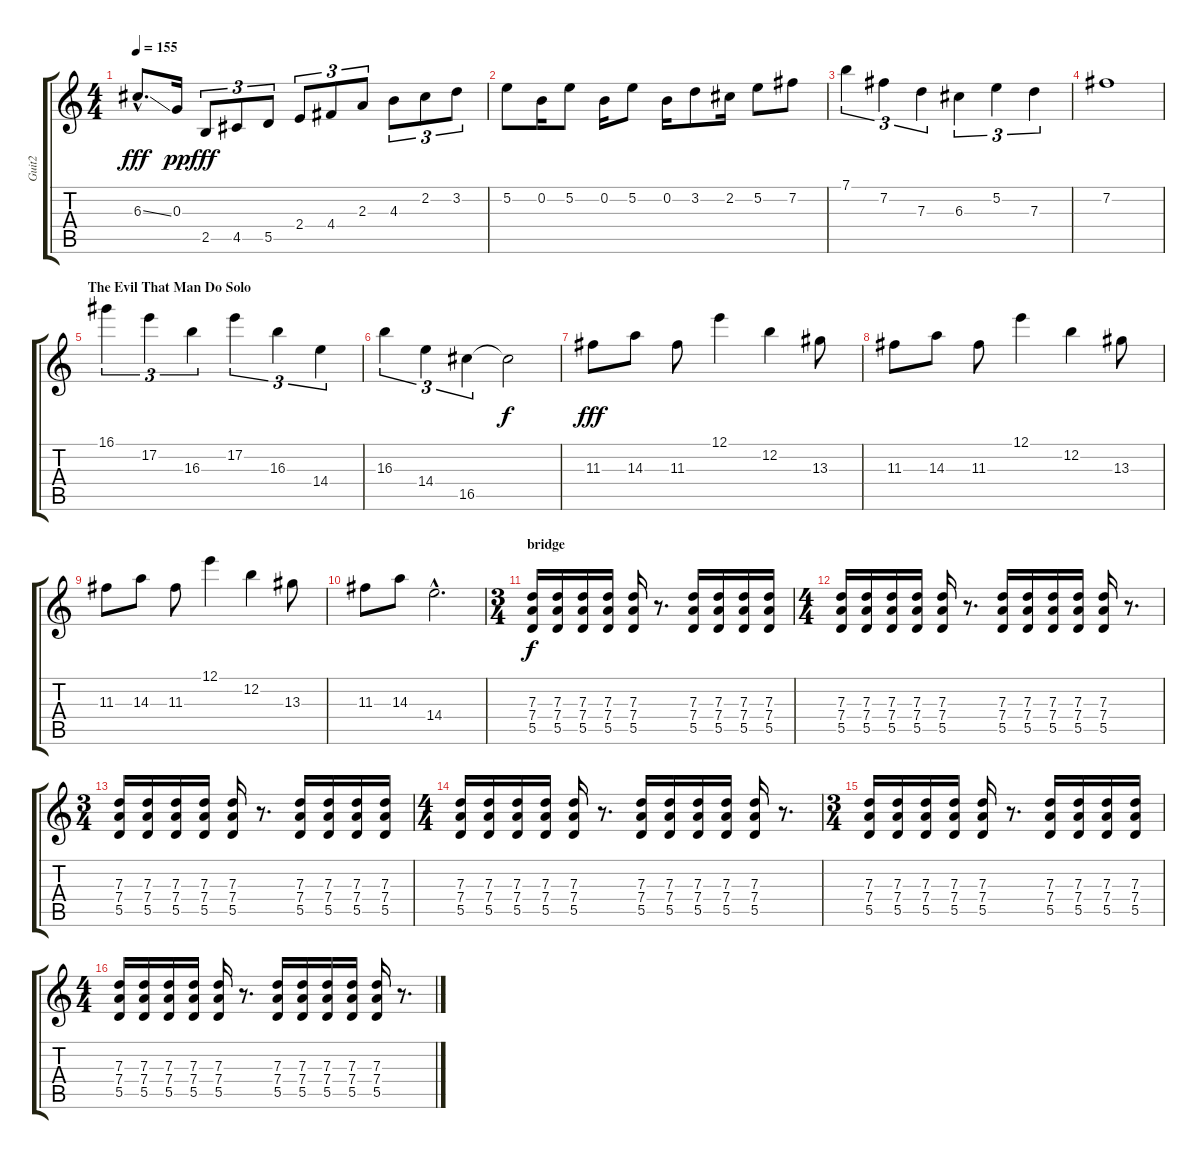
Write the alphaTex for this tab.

\track ("Guit2" "Guit2") {instrument acousticguitarsteel}
\staff {score tabs}
\tuning (E4 B3 G3 D3 A2 E2) {hide}
\ts (4 4)
\tempo 155
\clef g2
\ks c
6.3{ss hac}.8{d dy fff} 0.3.16{dy pp} 2.5.8{tu (3 2) dy fff} 4.5.8{tu (3 2)} 5.5.8{tu (3 2)} 2.4.8{tu (3 2)} 4.4.8{tu (3 2)} 2.3.8{tu (3 2)} 4.3.8{tu (3 2)} 2.2.8{tu (3 2)} 3.2.8{tu (3 2)} |
5.2.8 0.2.16 5.2.8 0.2.16 5.2.8 0.2.16 3.2.8 2.2.16 5.2.8 7.2.8 |
7.1.4{tu (3 2)} 7.2.4{tu (3 2)} 7.3.4{tu (3 2)} 6.3.4{tu (3 2)} 5.2.4{tu (3 2)} 7.3.4{tu (3 2)} |
7.2.1 |
\section ("" "The Evil That Man Do Solo")
16.1.4{tu (3 2)} 17.2.4{tu (3 2)} 16.3.4{tu (3 2)} 17.2.4{tu (3 2)} 16.3.4{tu (3 2)} 14.4.4{tu (3 2)} |
16.3.4{tu (3 2)} 14.4.4{tu (3 2)} 16.5.4{tu (3 2)} 16.5{t}.2{dy f} |
11.3.8{dy fff} 14.3.8 11.3.8 12.1.4 12.2.4 13.3.8 |
11.3.8 14.3.8 11.3.8 12.1.4 12.2.4 13.3.8 |
11.3.8 14.3.8 11.3.8 12.1.4 12.2.4 13.3.8 |
11.3.8 14.3.8 14.4{hac}.2{d} |
\ts (3 4)
\section ("" "bridge")
(7.3 7.4 5.5).16{dy f volume 11 instrument overdrivenguitar} (7.3 7.4 5.5).16 (7.3 7.4 5.5).16 (7.3 7.4 5.5).16 (7.3 7.4 5.5).16 r.8{d} (7.3 7.4 5.5).16 (7.3 7.4 5.5).16 (7.3 7.4 5.5).16 (7.3 7.4 5.5).16 |
\ts (4 4)
(7.3 7.4 5.5).16 (7.3 7.4 5.5).16 (7.3 7.4 5.5).16 (7.3 7.4 5.5).16 (7.3 7.4 5.5).16 r.8{d} (7.3 7.4 5.5).16 (7.3 7.4 5.5).16 (7.3 7.4 5.5).16 (7.3 7.4 5.5).16 (7.3 7.4 5.5).16 r.8{d} |
\ts (3 4)
(7.3 7.4 5.5).16 (7.3 7.4 5.5).16 (7.3 7.4 5.5).16 (7.3 7.4 5.5).16 (7.3 7.4 5.5).16 r.8{d} (7.3 7.4 5.5).16 (7.3 7.4 5.5).16 (7.3 7.4 5.5).16 (7.3 7.4 5.5).16 |
\ts (4 4)
(7.3 7.4 5.5).16 (7.3 7.4 5.5).16 (7.3 7.4 5.5).16 (7.3 7.4 5.5).16 (7.3 7.4 5.5).16 r.8{d} (7.3 7.4 5.5).16 (7.3 7.4 5.5).16 (7.3 7.4 5.5).16 (7.3 7.4 5.5).16 (7.3 7.4 5.5).16 r.8{d} |
\ts (3 4)
(7.3 7.4 5.5).16{volume 11 instrument overdrivenguitar} (7.3 7.4 5.5).16 (7.3 7.4 5.5).16 (7.3 7.4 5.5).16 (7.3 7.4 5.5).16 r.8{d} (7.3 7.4 5.5).16 (7.3 7.4 5.5).16 (7.3 7.4 5.5).16 (7.3 7.4 5.5).16 |
\ts (4 4)
(7.3 7.4 5.5).16 (7.3 7.4 5.5).16 (7.3 7.4 5.5).16 (7.3 7.4 5.5).16 (7.3 7.4 5.5).16 r.8{d} (7.3 7.4 5.5).16 (7.3 7.4 5.5).16 (7.3 7.4 5.5).16 (7.3 7.4 5.5).16 (7.3 7.4 5.5).16 r.8{d}
